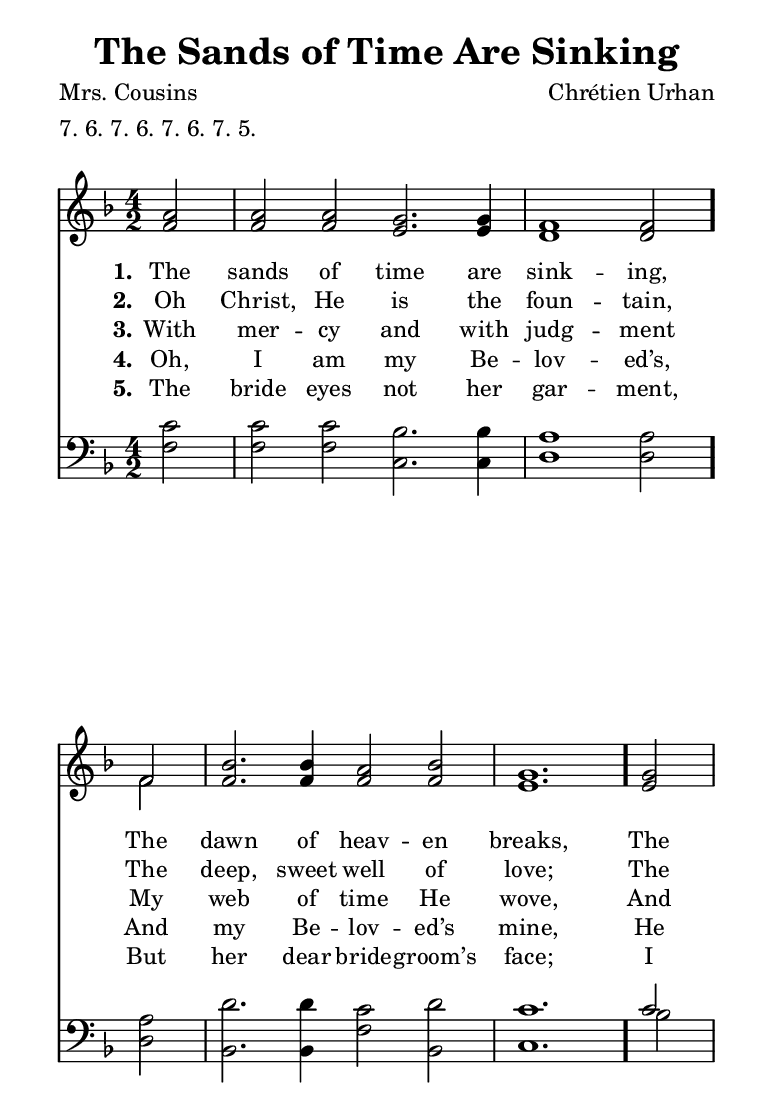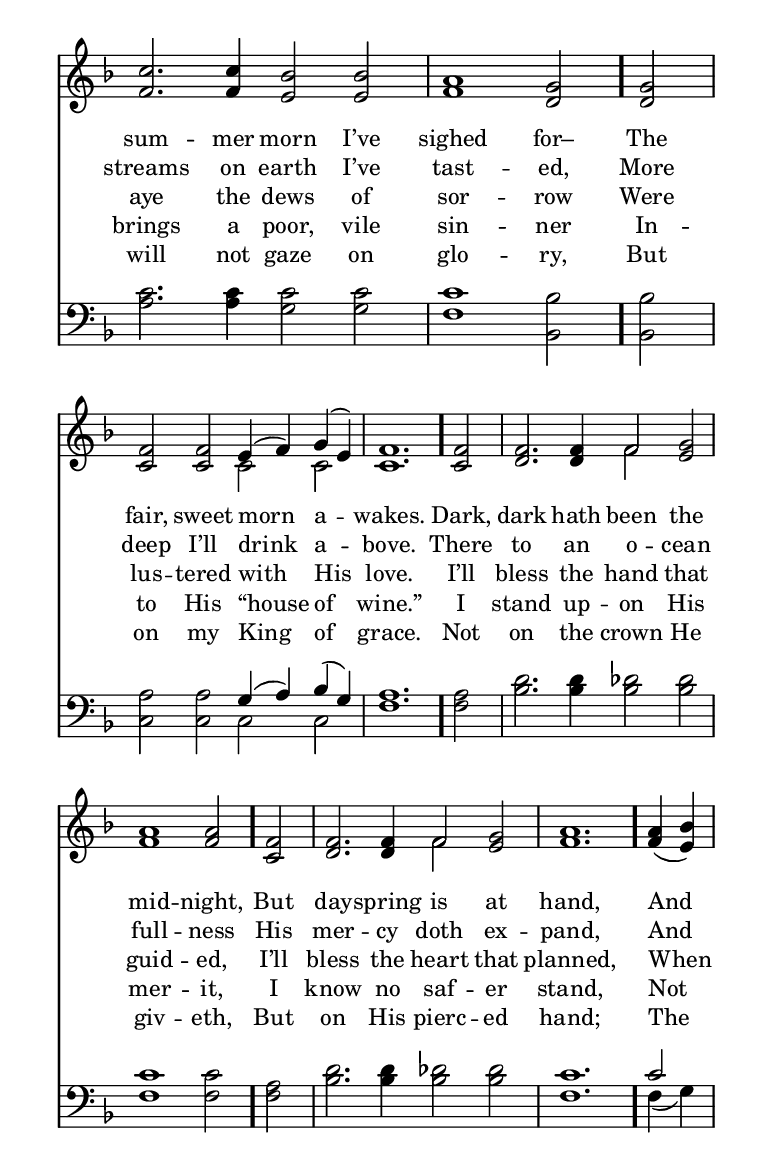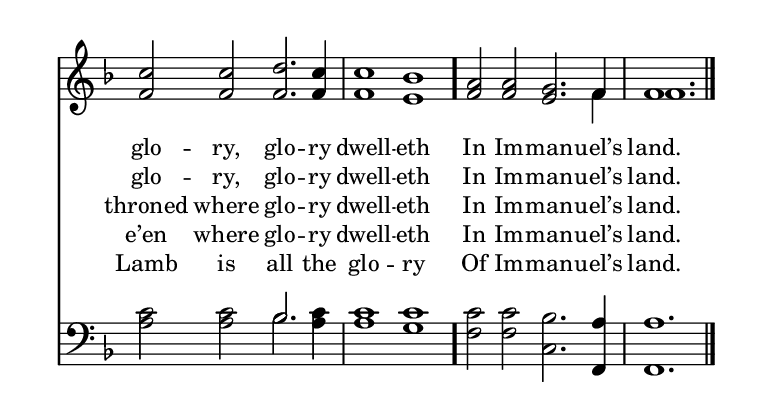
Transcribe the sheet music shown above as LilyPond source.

\include "common/global.ily"
\paper {
  \include "common/paper.ily"
}

\header{
  hymnnumber = "271"
  title = "The Sands of Time Are Sinking"
  tunename = "Rutherford"
  meter = "7. 6. 7. 6. 7. 6. 7. 5."
  poet = "Mrs. Cousins"
  composer = "Chrétien Urhan"
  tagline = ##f
}

global = {
  \include "common/overrides.ily"
  \override Staff.TimeSignature.style = #'numbered
  \time 4/2
  \override Score.MetronomeMark.transparent = ##t % hide all fermata changes too
  \tempo 2=80
  \key f \major
  \partial 2
  \autoBeamOff
}

notesSoprano = {
\global
\relative c'' {

  a2 | a a g2. g4 | f1 f2
  f2 | bes2. bes4 a2 bes | g1.
  g2 | c2. c4 bes2 bes | a1 g2
  g2 | f2 f e4( f) g( e) | f1.
  f2 | f2. f4 f2 g | a1 a2
  f2 | f2. f4 f2 g | a1.
  a4( bes) | c2 c d2. c4 | c1 bes1 |
  a2 a g2. f4 | f1.

  \bar "|."

}
}

notesAlto = {
\global
\relative e' {

  f2 | f2 f e2. e4 | d1 d2
  f2 | f2. f4 f2 f | e1.
  e2 | f2. f4 e2 e | f1 d2
  d2 | c c c c | c1.
  c2 | d2. d4 f2 e | f1 f2
  c2 | d2. d4 f2 e | f1.
  f4( e) | f2 f f2. f4 | f1 e1 |
  f2 f e2. f4 | f1.

}
}

notesTenor = {
\global
\relative a {

  c2 | c2 c bes2. bes4 | a1 a2
  a2 | d2. d4 c2 d | c1.
  c2 | c2. c4 c2 c | c1 bes2
  bes2 | a2 a g4( a) bes( g) | a1.
  a2 | d2. d4 des2 des | c1 c2
  a2 | d2. d4 des2 des | c1.
  c2 | c c bes2. c4 | c1 c |
  c2 c bes2. a4 | a1.

}
}

notesBass = {
\global
\relative f {

  f2 | f f c2. c4 | d1 d2
  d2 | bes2. bes4 f'2 bes, | c1.
  bes'2 | a2. a4 g2 g | f1 bes,2
  bes2 | c2 c c c | f1.
  f2 | bes2. bes4 bes2 bes | f1 f2
  f2 | bes2. bes4 bes2 bes | f1.
  f4( g) | a2 a bes2. a4 | a1 g |
  f2 f c2. f,4 | f1.

}
}

wordsA = \lyricmode {
\set stanza = "1."

The sands of time are sink -- ing, \bar "."
The dawn of heav -- en breaks, \bar "."
The sum -- mer morn I’ve sighed for– \bar "."
The fair, sweet morn a -- wakes. \bar "."
Dark, dark hath been the mid -- night, \bar "."
But day -- spring is at hand, \bar "."
And glo -- ry, glo -- ry dwell -- eth \bar "."
In Im -- man -- uel’s land. \bar "."

}

wordsB = \lyricmode {
\set stanza = "2."

Oh Christ, He is the foun -- tain,
The deep, sweet well of love;
The streams on earth I’ve tast -- ed,
More deep I’ll drink a -- bove.
There to an o -- cean full -- ness
His mer -- cy doth ex -- pand,
And glo -- ry, glo -- ry dwell -- eth
In Im -- man -- uel’s land.

}

wordsC = \lyricmode {
\set stanza = "3."

With mer -- cy and with judg -- ment
My web of time He wove,
And aye the dews of sor -- row
Were lus -- tered with His love.
I’ll bless the hand that guid -- ed,
I’ll bless the heart that planned,
When throned where glo -- ry dwell -- eth
In Im -- man -- uel’s land.

}

wordsD = \lyricmode {
\set stanza = "4."

Oh, I am my Be -- lov -- ed’s,
And my Be -- lov -- ed’s mine,
He brings a poor, vile sin -- ner
In -- to His “house of wine.”
I stand up -- on His mer -- it,
I know no saf -- er stand,
Not e’en where glo -- ry dwell -- eth
In Im -- man -- uel’s land.

}

wordsE = \lyricmode {
\set stanza = "5."

The bride eyes not her gar -- ment,
But her dear bride -- groom’s face;
I will not gaze on glo -- ry,
But on my King of grace.
Not on the crown He giv -- eth,
But on His pierc -- ed hand;
The Lamb is all the glo -- ry
Of Im -- man -- uel’s land.

}

\score {
  \context ChoirStaff <<
    \context Staff = upper <<
      \set Staff.autoBeaming = ##f
      \set ChoirStaff.systemStartDelimiter = #'SystemStartBar
      \set ChoirStaff.printPartCombineTexts = ##f
      \partcombine #'(2 . 9) \notesSoprano \notesAlto
      \context NullVoice = sopranos { \voiceOne << \notesSoprano >> }
      \context Lyrics = one   \lyricsto sopranos \wordsA
      \context Lyrics = two   \lyricsto sopranos \wordsB
      \context Lyrics = three \lyricsto sopranos \wordsC
      \context Lyrics = four  \lyricsto sopranos \wordsD
      \context Lyrics = five  \lyricsto sopranos \wordsE
    >>
    \context Staff = men <<
      \set Staff.autoBeaming = ##f
      \clef bass
      \set ChoirStaff.printPartCombineTexts = ##f
      \partcombine #'(2 . 9) \notesTenor \notesBass
    >>
  >>
  \layout {
    \include "common/layout.ily"
  }
  \midi{
    \include "common/midi.ily"
  }
}

\version "2.19.49"  % necessary for upgrading to future LilyPond versions.

% vi:set et ts=2 sw=2 ai nocindent syntax=lilypond:
